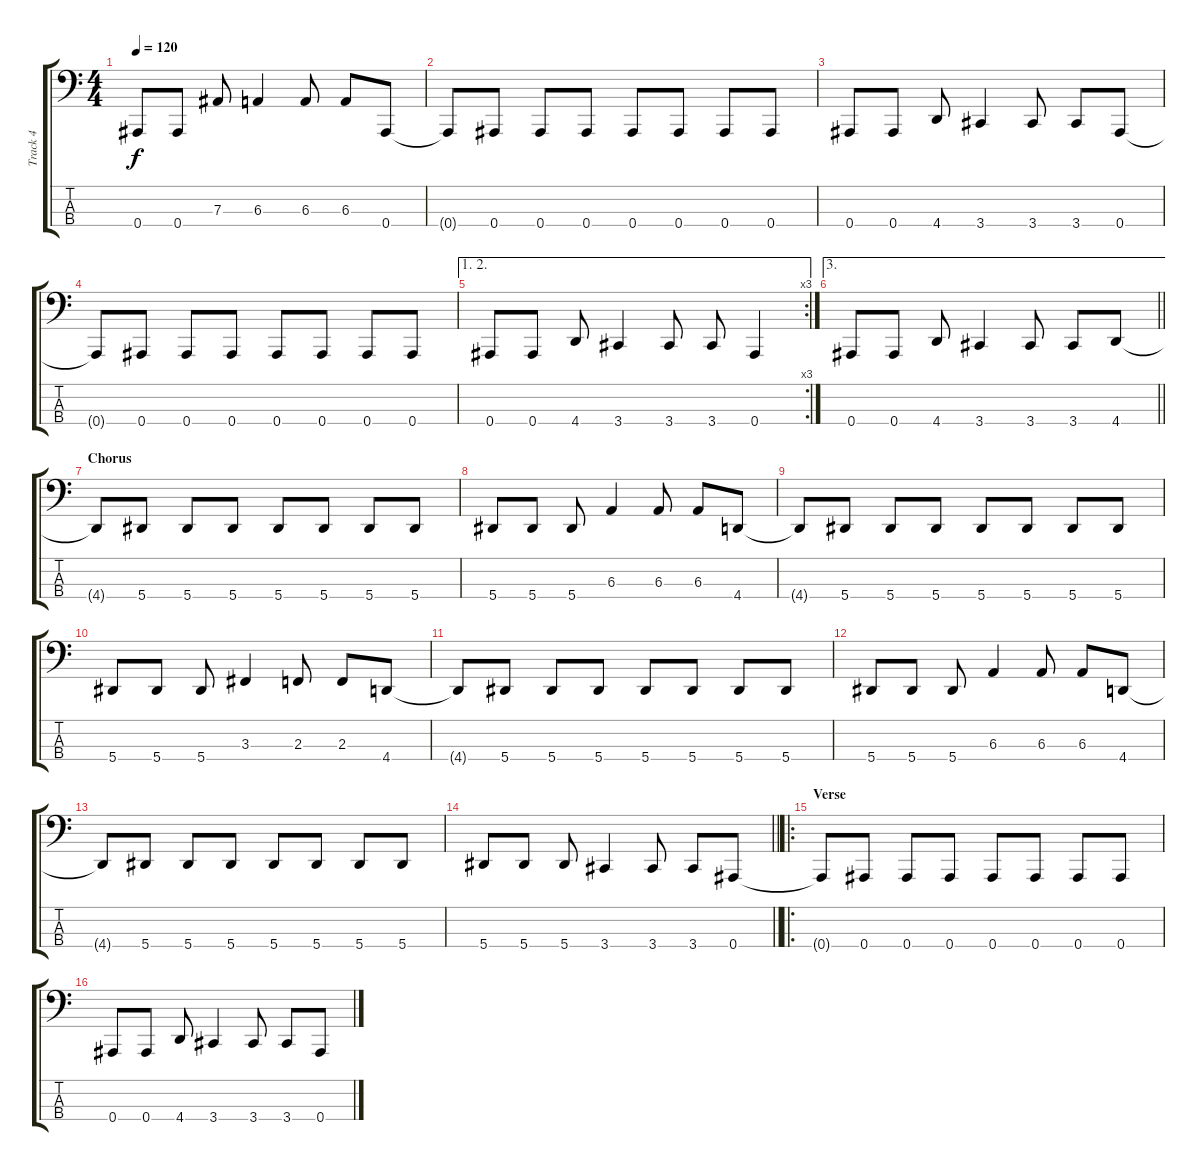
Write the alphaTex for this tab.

\track ("Track 4" "Track 4") {instrument electricbassfinger}
\staff {score tabs}
\tuning (Db2 Ab1 Eb1 Bb0) {hide}
\ts (4 4)
\tempo 120
\clef f4
\ks c
0.4.8{dy f} 0.4.8 7.3.8 6.3.4 6.3.8 6.3.8 0.4.8 |
0.4{t}.8 0.4.8 0.4.8 0.4.8 0.4.8 0.4.8 0.4.8 0.4.8 |
0.4.8 0.4.8 4.4.8 3.4.4 3.4.8 3.4.8 0.4.8 |
0.4{t}.8 0.4.8 0.4.8 0.4.8 0.4.8 0.4.8 0.4.8 0.4.8 |
\ae (1 2)
\rc 3
0.4.8 0.4.8 4.4.8 3.4.4 3.4.8 3.4.8 0.4.4 |
\ae 3
\barLineRight lightlight
0.4.8 0.4.8 4.4.8 3.4.4 3.4.8 3.4.8 4.4.8 |
\section ("" "Chorus")
4.4{t}.8 5.4.8 5.4.8 5.4.8 5.4.8 5.4.8 5.4.8 5.4.8 |
5.4.8 5.4.8 5.4.8 6.3.4 6.3.8 6.3.8 4.4.8 |
4.4{t}.8 5.4.8 5.4.8 5.4.8 5.4.8 5.4.8 5.4.8 5.4.8 |
5.4.8 5.4.8 5.4.8 3.3.4 2.3.8 2.3.8 4.4.8 |
4.4{t}.8 5.4.8 5.4.8 5.4.8 5.4.8 5.4.8 5.4.8 5.4.8 |
5.4.8 5.4.8 5.4.8 6.3.4 6.3.8 6.3.8 4.4.8 |
4.4{t}.8 5.4.8 5.4.8 5.4.8 5.4.8 5.4.8 5.4.8 5.4.8 |
\barLineRight lightlight
5.4.8 5.4.8 5.4.8 3.4.4 3.4.8 3.4.8 0.4.8 |
\ro
\section ("" "Verse")
0.4{t}.8 0.4.8 0.4.8 0.4.8 0.4.8 0.4.8 0.4.8 0.4.8 |
0.4.8 0.4.8 4.4.8 3.4.4 3.4.8 3.4.8 0.4.8
